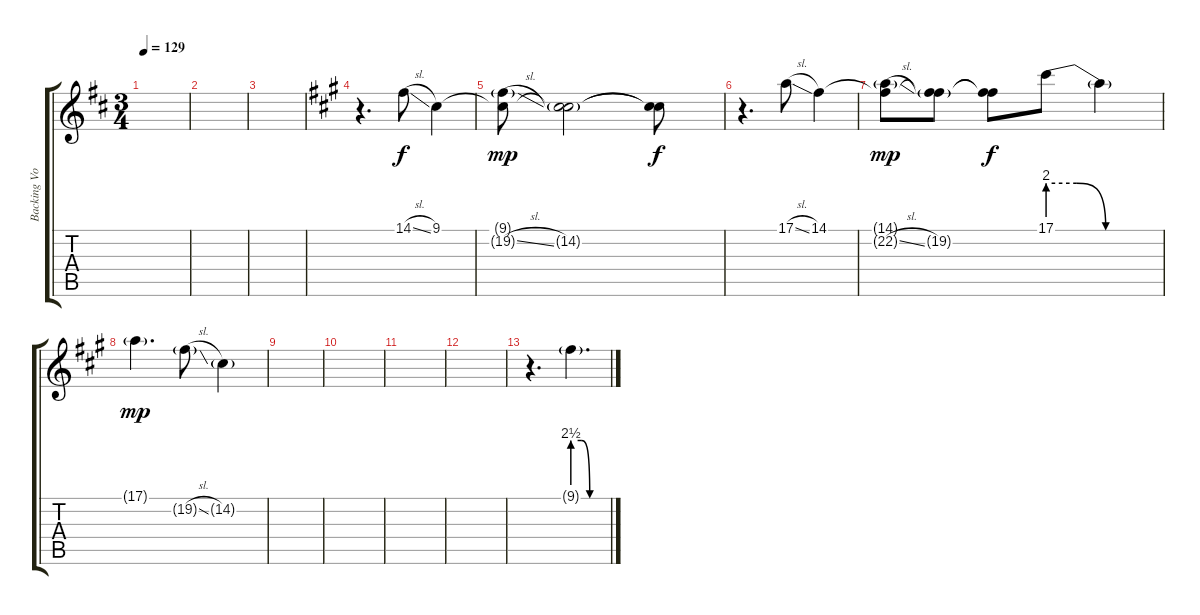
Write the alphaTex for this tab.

\track ("Backing Vocals" "Backing Vo") {instrument choiraahs}
\staff {score tabs}
\tuning (E4 B3 G3 D3 A2 E2) {hide}
\ts (3 4)
\tempo 129
\clef g2
\ks bminor
|
|
|
\ks f#minor
r.4{d} 14.1{sl}.8 9.1.4 |
(9.1{t} 19.2{sl g}).8{dy mp} (9.1{t} 14.2{g}).2 (9.1{t} 14.2{t}).8{dy f} |
r.4{d} 17.1{sl}.8 14.1.4 |
(14.1{t} 22.2{sl g}).8{dy mp} (14.1{t} 19.2{g}).8 (14.1{t} 19.2{t}).8{dy f} 17.1{be (custom 0 8 15 8 30 0 60 0)}.8 17.1{t}.4 |
17.1{g}.4{d dy mp} 19.2{sl g}.8 14.2{g}.4 |
|
|
|
|
r.4{d} 9.1{be (custom 0 10 15 10 30 0 60 0) g}.4{d}
